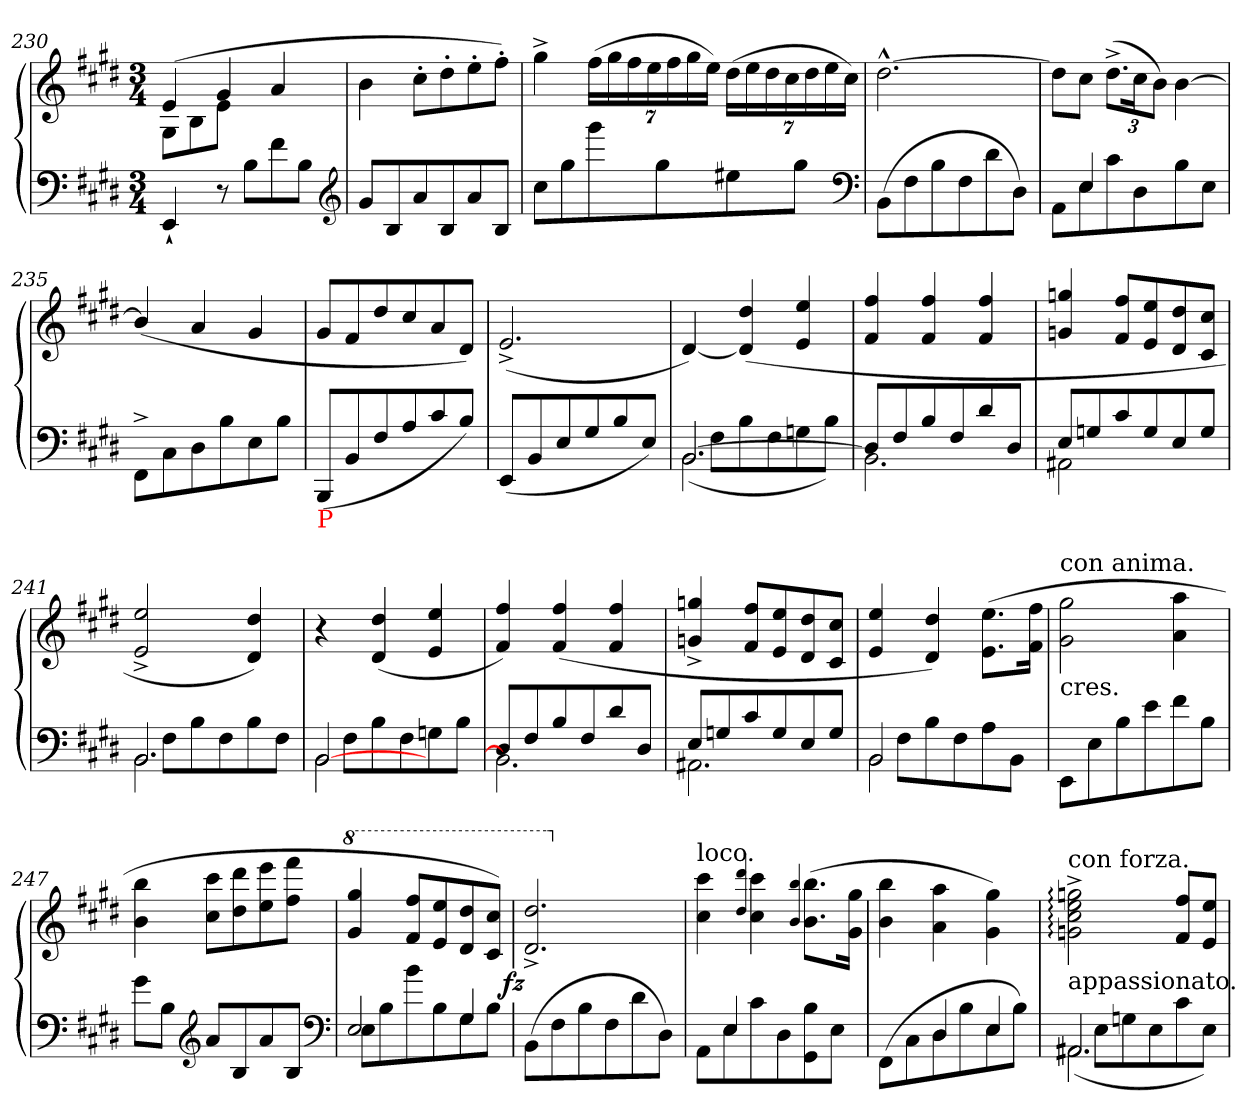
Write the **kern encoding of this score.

**kern	**kern	**dynam
*part1	*part1	*part1
*staff2	*staff1	*staff1/2
*clefF4	*clefG2	*
*k[f#c#g#d#]	*k[f#c#g#d#]	*
*M3/4	*M3/4	*
=230	=230	=230
*	*^	*
4EE`<	(>4e	8G#L	.
.	.	8B	.
8r	4g#	8eJ	.
8BL	.	8ryy	.
8f#	4a	4ryy	.
8BJ	.	.	.
*	*v	*v	*
*clefG2	*	*
=231	=231	=231
8g#L	4b	.
8B	.	.
8a	8cc#'>L	.
8B	8dd#'>	.
8a	8ee'>	.
8BJ	8ff#'>J)	.
=232	=232	=232
8cc#L	4gg#^<	.
8gg#	.	.
*	*Xbrackettup	*
8ggg#	(>28ff#LL	.
.	28gg#	.
.	28ff#	.
.	28ee	.
8gg#	.	.
.	28ff#	.
.	28gg#	.
.	28eeJJ)	.
8ee#X	(>28dd#LL	.
.	28ee	.
.	28dd#	.
.	28cc#	.
8gg#J	.	.
.	28dd#	.
.	28ee	.
.	28cc#JJ)	.
*clefF4	*	*
=233	=233	=233
(>8BBL	[2.dd#^^>	.
8F#	.	.
8B	.	.
8F#	.	.
8d#	.	.
8D#J)	.	.
=234	=234	=234
*^	*	*
8ryy	8AAL	8dd#L]	.
4E	8E	8cc#J	.
.	8c#	(>12.dd#^>L	.
4ryy	8D#	24cc#k	.
.	.	12bJ)	.
.	8B	[4b	.
8ryy	8EJ	.	.
=235	=235	=235	=235
!LO:TX:b:color=red:t=P	!	!	!
*v	*v	*	*
8FF#^>L	(<4b/]	.
8C#	.	.
8D#	4a/	.
8B	.	.
8E	4g#/	.
8BJ	.	.
=236	=236	=236
!LO:TX:b:color=red:t=P	!	!
(>8BBBL	8g#L	.
8BB	8f#	.
8F#	8dd#	.
8A	8cc#	.
8c#	8a	.
8BJ)	8d#J)	.
=237	=237	=237
(>8EEL	(<2.e^>	.
8BB	.	.
8E	.	.
8G#	.	.
8B	.	.
8EJ)	.	.
=238	=238	=238
*^	*	*
!	!LO:N:vis=2.	!	!
[2.BB	(>8BB	[4d#)	.
.	8F#L	.	.
.	8B	(>4dd# 4d#]	.
.	8F#	.	.
.	8Gn	4ee 4e	.
.	8BJ)	.	.
=239	=239	=239	=239
8D#L	2.BB]	4ff#/ 4f#/	.
8F#	.	.	.
8B	.	4ff#/ 4f#/	.
8F#	.	.	.
8d#	.	4ff#/ 4f#/	.
8D#J	.	.	.
=240	=240	=240	=240
8EL	2AA#X	4ggn/ 4gn/	.
8Gn	.	.	.
8c#	.	8ff# 8f#L	.
8G	.	8ee 8e	.
8E	4ryy	8dd# 8d#	.
8GJ	.	8cc# 8c#J	.
=241	=241	=241	=241
!	!LO:N:vis=2.	!	!
2.BB	8BB	2ee^< 2e^<	.
.	8F#L	.	.
.	8B	.	.
.	8F#	.	.
.	8B	4dd# 4d#)	.
.	8F#J	.	.
=242	=242	=242	=242
!	!LO:N:vis=2	!	!
[2BB	8BB	4r	.
.	8F#L	.	.
.	8B	(>4dd# 4d#	.
.	8F#	.	.
4ryy	8Gn	4ee 4e	.
.	8BJ	.	.
=243	=243	=243	=243
8D#L	2.BB]	4ff#/ 4f#/)	.
8F#	.	.	.
8B	.	(>4ff#/ 4f#/	.
8F#	.	.	.
8d#	.	4ff#/ 4f#/	.
8D#J	.	.	.
=244	=244	=244	=244
8EL	2.AA#X	4ggn^</ 4gn^</	.
8Gn	.	.	.
8c#	.	8ff# 8f#L	.
8G	.	8ee 8e	.
8E	.	8dd# 8d#	.
8GJ	.	8cc# 8c#J	.
=245	=245	=245	=245
!	!LO:N:vis=2	!	!
2BB	8BB	4ee 4e	.
.	8F#L	.	.
.	8B	4dd# 4d#)	.
.	8F#	.	.
4ryy	8A	(>8.ee 8.eL	.
.	8BBJ	.	.
.	.	16ff# 16f#Jk	.
*v	*v	*	*
=246	=246	=246
!	!LO:TX:c:t=cres.	!
!	!LO:TX:a:t=con anima.	!
8EEL	2gg# 2g#	.
8E	.	.
8B	.	.
8e	.	.
8f#	4aa 4a	.
8BJ	.	.
=247	=247	=247
8g#L	4bb 4b	.
8BJ	.	.
*clefG2	*	*
8aL	8ccc# 8cc#L	.
8B	8ddd# 8dd#	.
8a	8eee 8ee	.
8BJ	8fff# 8ff#J	.
*clefF4	*	*
=248	=248	=248
*^	*	*
*	*	*8va	*
2E	8EL	4ggg#/ 4gg#/	.
.	8B	.	.
.	8b	8fff# 8ff#L	.
.	8B	8eee 8ee	.
4G#	8G#	8ddd# 8dd#	.
.	8BJ	8ccc# 8cc#J)	.
=249	=249	=249	=249
!	!	!	!LO:DY:rj
*v	*v	*	*
(>8BBL	2.ddd#^< 2.dd#^<	fz
8F#	.	.
8B	.	.
8F#	.	.
8d#	.	.
8D#J)	.	.
=250	=250	=250
*^	*	*
*	*	*X8va	*
!	!	!LO:TX:a:t=loco.	!
8ryy	8AAL	4ccc# 4cc#	.
4E	8E	.	.
.	.	4qqddd#/ 4qqdd#/	.
.	8c#	4ccc# 4cc#	.
4ryy	8D#	.	.
.	.	4qqbb/ 4qqb/	.
.	8B 8GG#	(>8.bb 8.bL	.
8ryy	8EJ	.	.
.	.	16gg# 16g#Jk	.
=251	=251	=251	=251
4ryy	(>8FF#L	4bb 4b	.
.	8C#	.	.
4D#	8D#	4aa 4a	.
.	8B	.	.
4E	8E	4gg# 4g#)	.
.	8BJ)	.	.
=252	=252	=252	=252
!	!	!LO:TX:a:t=con forza.	!
!LO:TX:a:t=appassionato.	!	!	!
!	!LO:N:vis=2.	!	!
2.AA#X	(>8AA#X	2ggn:^> 2ee:^> 2cc#:^> 2gn:^>	.
.	8EL	.	.
.	8Gn	.	.
.	8E	.	.
.	8c#	8ff#/ 8f#/L	.
.	8EJ)	8ee 8eJ	.
*v	*v	*	*
=	=	=
*-	*-	*-
